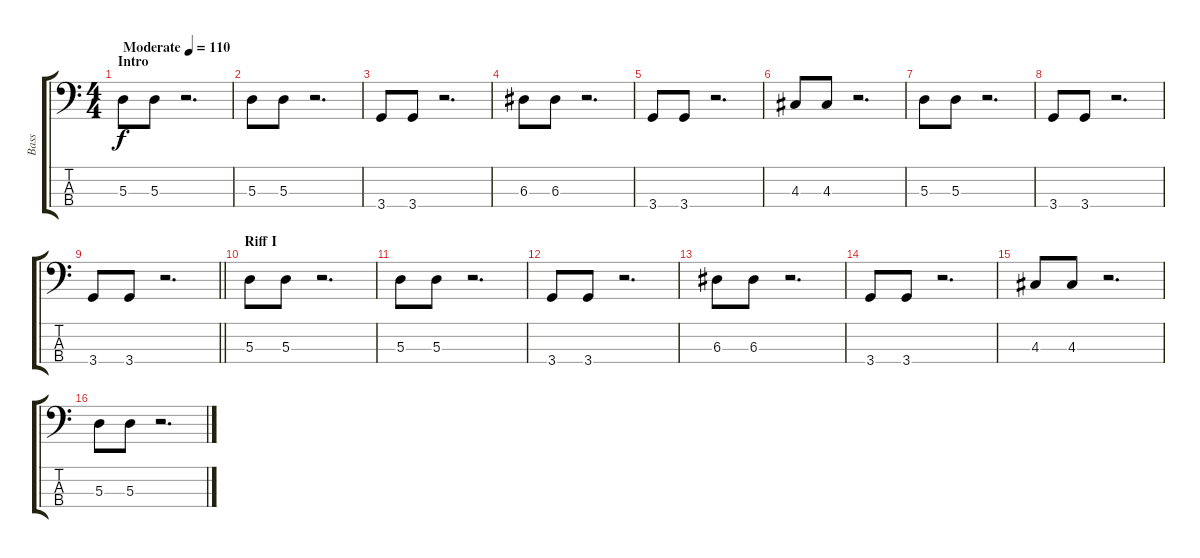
\track ("Bass" "Bass") {instrument electricbasspick}
\staff {score tabs}
\tuning (G2 D2 A1 E1) {hide}
\ts (4 4)
\section ("" "Intro")
\tempo (110 "Moderate")
\clef f4
\ks c
5.3.8{dy f instrument electricbasspick} 5.3.8 r.2{d} |
5.3.8 5.3.8 r.2{d} |
3.4.8 3.4.8 r.2{d} |
6.3.8 6.3.8 r.2{d} |
3.4.8 3.4.8 r.2{d} |
4.3.8 4.3.8 r.2{d} |
5.3.8 5.3.8 r.2{d} |
3.4.8 3.4.8 r.2{d} |
\barLineRight lightlight
3.4.8 3.4.8 r.2{d} |
\section ("" "Riff I")
5.3.8 5.3.8 r.2{d} |
5.3.8 5.3.8 r.2{d} |
3.4.8 3.4.8 r.2{d} |
6.3.8 6.3.8 r.2{d} |
3.4.8 3.4.8 r.2{d} |
4.3.8 4.3.8 r.2{d} |
5.3.8 5.3.8 r.2{d}
